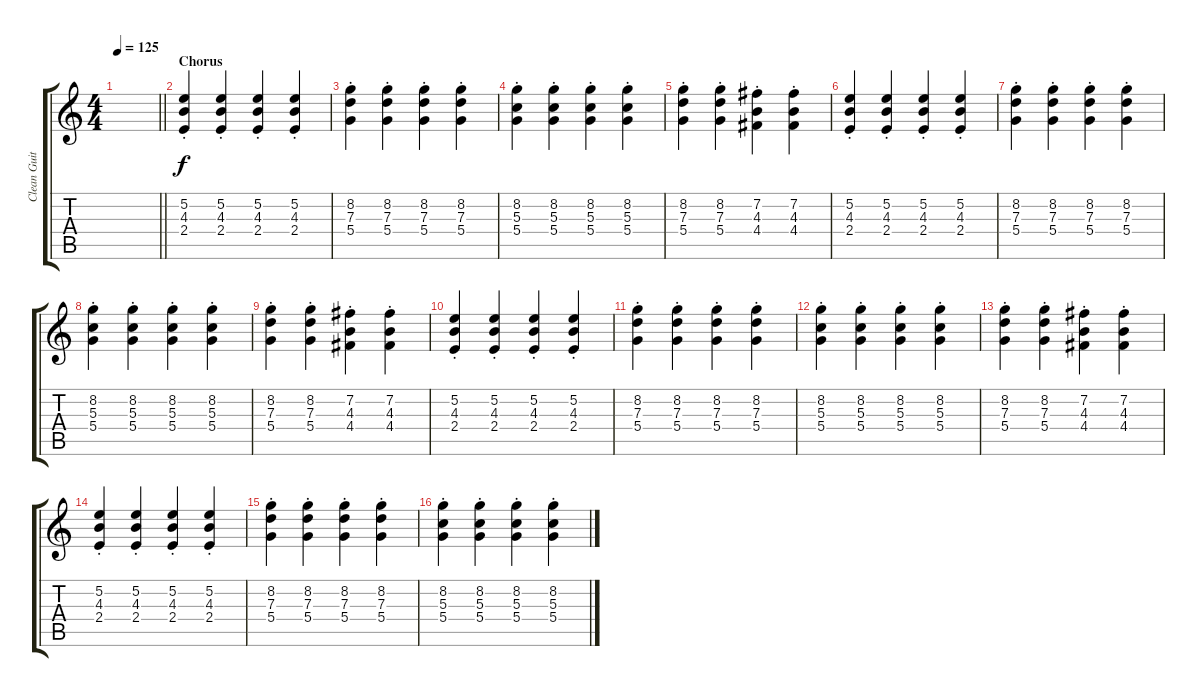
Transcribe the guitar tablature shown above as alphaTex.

\track ("Clean Guitar" "Clean Guit") {instrument electricguitarclean}
\staff {score tabs}
\tuning (E4 B3 G3 D3 A2 E2) {hide}
\ts (4 4)
\tempo 125
\clef g2
\barLineRight lightlight
\ks c
|
\section ("" "Chorus")
(5.2{st} 4.3{st} 2.4{st}).4 (5.2{st} 4.3{st} 2.4{st}).4 (5.2{st} 4.3{st} 2.4{st}).4 (5.2{st} 4.3{st} 2.4{st}).4 |
(8.2{st} 7.3{st} 5.4{st}).4 (8.2{st} 7.3{st} 5.4{st}).4 (8.2{st} 7.3{st} 5.4{st}).4 (8.2{st} 7.3{st} 5.4{st}).4 |
(8.2{st} 5.3{st} 5.4{st}).4 (8.2{st} 5.3{st} 5.4{st}).4 (8.2{st} 5.3{st} 5.4{st}).4 (8.2{st} 5.3{st} 5.4{st}).4 |
(8.2{st} 7.3{st} 5.4{st}).4 (8.2{st} 7.3{st} 5.4{st}).4 (7.2{st} 4.3{st} 4.4{st}).4 (7.2{st} 4.3{st} 4.4{st}).4 |
(5.2{st} 4.3{st} 2.4{st}).4 (5.2{st} 4.3{st} 2.4{st}).4 (5.2{st} 4.3{st} 2.4{st}).4 (5.2{st} 4.3{st} 2.4{st}).4 |
(8.2{st} 7.3{st} 5.4{st}).4 (8.2{st} 7.3{st} 5.4{st}).4 (8.2{st} 7.3{st} 5.4{st}).4 (8.2{st} 7.3{st} 5.4{st}).4 |
(8.2{st} 5.3{st} 5.4{st}).4 (8.2{st} 5.3{st} 5.4{st}).4 (8.2{st} 5.3{st} 5.4{st}).4 (8.2{st} 5.3{st} 5.4{st}).4 |
(8.2{st} 7.3{st} 5.4{st}).4 (8.2{st} 7.3{st} 5.4{st}).4 (7.2{st} 4.3{st} 4.4{st}).4 (7.2{st} 4.3{st} 4.4{st}).4 |
(5.2{st} 4.3{st} 2.4{st}).4 (5.2{st} 4.3{st} 2.4{st}).4 (5.2{st} 4.3{st} 2.4{st}).4 (5.2{st} 4.3{st} 2.4{st}).4 |
(8.2{st} 7.3{st} 5.4{st}).4 (8.2{st} 7.3{st} 5.4{st}).4 (8.2{st} 7.3{st} 5.4{st}).4 (8.2{st} 7.3{st} 5.4{st}).4 |
(8.2{st} 5.3{st} 5.4{st}).4 (8.2{st} 5.3{st} 5.4{st}).4 (8.2{st} 5.3{st} 5.4{st}).4 (8.2{st} 5.3{st} 5.4{st}).4 |
(8.2{st} 7.3{st} 5.4{st}).4 (8.2{st} 7.3{st} 5.4{st}).4 (7.2{st} 4.3{st} 4.4{st}).4 (7.2{st} 4.3{st} 4.4{st}).4 |
(5.2{st} 4.3{st} 2.4{st}).4 (5.2{st} 4.3{st} 2.4{st}).4 (5.2{st} 4.3{st} 2.4{st}).4 (5.2{st} 4.3{st} 2.4{st}).4 |
(8.2{st} 7.3{st} 5.4{st}).4 (8.2{st} 7.3{st} 5.4{st}).4 (8.2{st} 7.3{st} 5.4{st}).4 (8.2{st} 7.3{st} 5.4{st}).4 |
(8.2{st} 5.3{st} 5.4{st}).4 (8.2{st} 5.3{st} 5.4{st}).4 (8.2{st} 5.3{st} 5.4{st}).4 (8.2{st} 5.3{st} 5.4{st}).4
